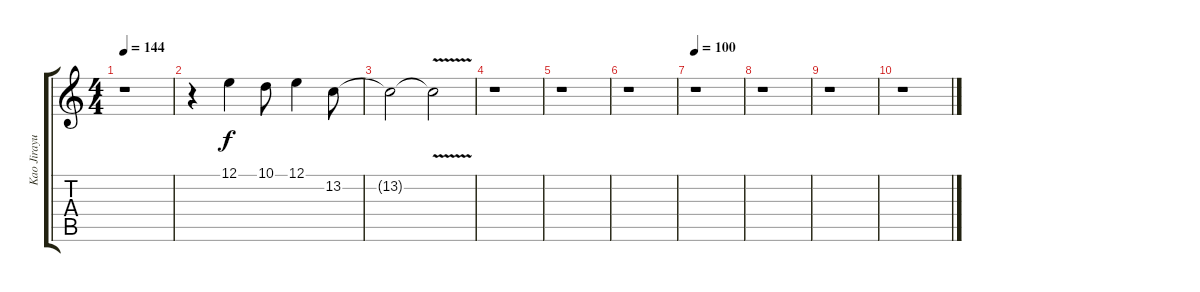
\track ("Kao Jirayu (Vocal)" "Kao Jirayu") {instrument oboe}
\staff {score tabs}
\tuning (E4 B3 G3 D3 A2 E2) {hide}
\ts (4 4)
\tempo 144
\clef g2
\ks c
r.1{dy f} |
r.4 12.1.4 10.1.8 12.1.4 13.2.8 |
13.2{t}.2 13.2{v t}.2 |
r.1 |
r.1 |
r.1 |
\tempo 100
r.1 |
r.1 |
r.1 |
r.1
